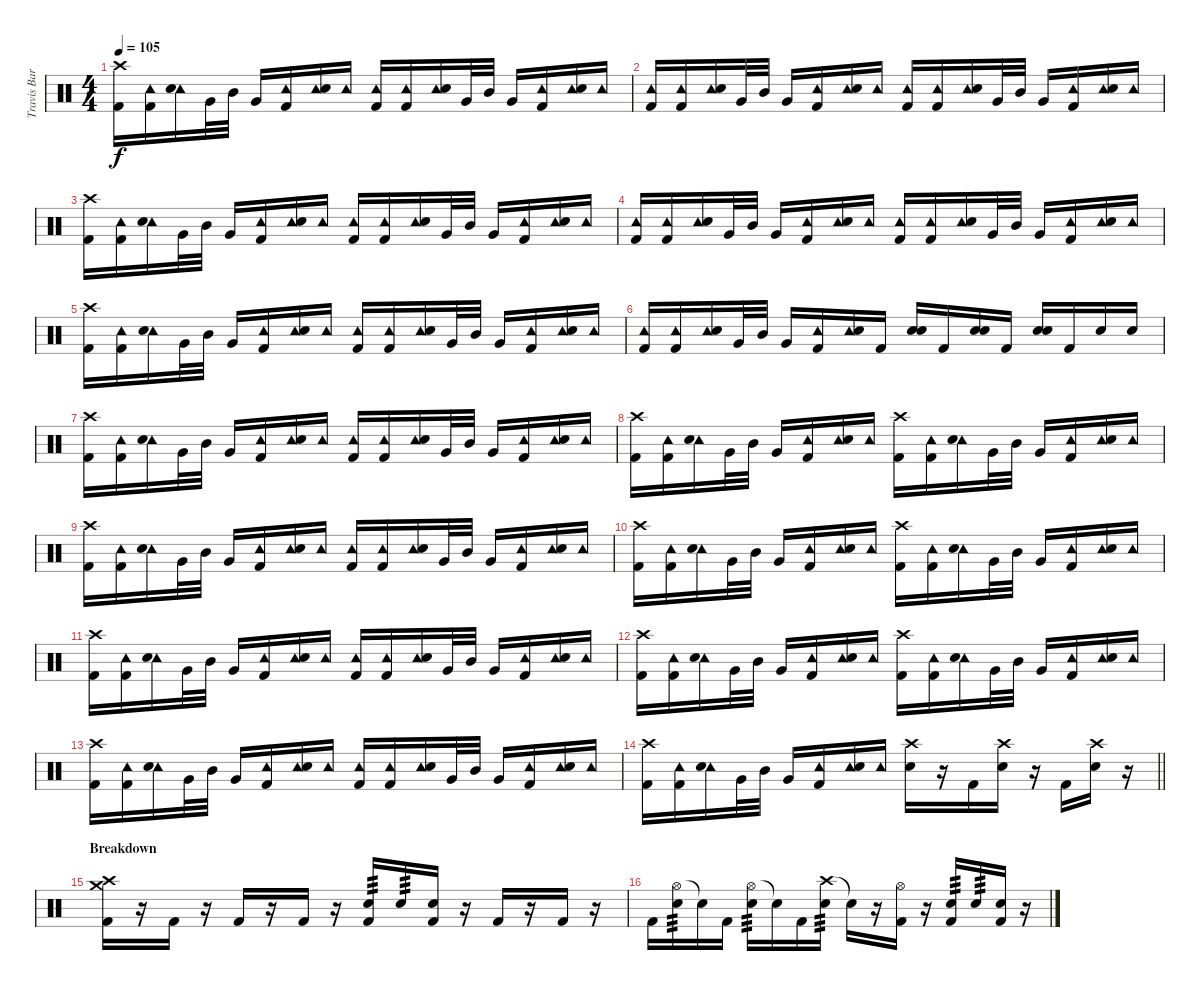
\track ("Travis Barker" "Travis Bar") {instrument percussion}
\staff {score}
\articulation defaults
\ts (4 4)
\tempo 105
\clef neutral
\ks c
("Crash high (hit)" "Kick (hit) 2").16{dy f} ("Tambourine (hit)" "Kick (hit) 2").16 ("Tambourine (hit)" "Electric Snare (hit)").16 "Very Low Tom (hit)".32 "Mid Tom (hit)".32 "Very Low Tom (hit)".16 ("Tambourine (hit)" "Kick (hit) 2").16 ("Tambourine (hit)" "Electric Snare (hit)").16 "Tambourine (hit)".16 ("Tambourine (hit)" "Kick (hit) 2").16 ("Tambourine (hit)" "Kick (hit) 2").16 ("Tambourine (hit)" "Electric Snare (hit)").16 "Very Low Tom (hit)".32 "Mid Tom (hit)".32 "Very Low Tom (hit)".16 ("Tambourine (hit)" "Kick (hit) 2").16 ("Tambourine (hit)" "Electric Snare (hit)").16 "Tambourine (hit)".16 |
("Tambourine (hit)" "Kick (hit) 2").16 ("Tambourine (hit)" "Kick (hit) 2").16 ("Tambourine (hit)" "Electric Snare (hit)").16 "Very Low Tom (hit)".32 "Mid Tom (hit)".32 "Very Low Tom (hit)".16 ("Tambourine (hit)" "Kick (hit) 2").16 ("Tambourine (hit)" "Electric Snare (hit)").16 "Tambourine (hit)".16 ("Tambourine (hit)" "Kick (hit) 2").16 ("Tambourine (hit)" "Kick (hit) 2").16 ("Tambourine (hit)" "Electric Snare (hit)").16 "Very Low Tom (hit)".32 "Mid Tom (hit)".32 "Very Low Tom (hit)".16 ("Tambourine (hit)" "Kick (hit) 2").16 ("Tambourine (hit)" "Electric Snare (hit)").16 "Tambourine (hit)".16 |
("Crash high (hit)" "Kick (hit) 2").16 ("Tambourine (hit)" "Kick (hit) 2").16 ("Tambourine (hit)" "Electric Snare (hit)").16 "Very Low Tom (hit)".32 "Mid Tom (hit)".32 "Very Low Tom (hit)".16 ("Tambourine (hit)" "Kick (hit) 2").16 ("Tambourine (hit)" "Electric Snare (hit)").16 "Tambourine (hit)".16 ("Tambourine (hit)" "Kick (hit) 2").16 ("Tambourine (hit)" "Kick (hit) 2").16 ("Tambourine (hit)" "Electric Snare (hit)").16 "Very Low Tom (hit)".32 "Mid Tom (hit)".32 "Very Low Tom (hit)".16 ("Tambourine (hit)" "Kick (hit) 2").16 ("Tambourine (hit)" "Electric Snare (hit)").16 "Tambourine (hit)".16 |
("Tambourine (hit)" "Kick (hit) 2").16 ("Tambourine (hit)" "Kick (hit) 2").16 ("Tambourine (hit)" "Electric Snare (hit)").16 "Very Low Tom (hit)".32 "Mid Tom (hit)".32 "Very Low Tom (hit)".16 ("Tambourine (hit)" "Kick (hit) 2").16 ("Tambourine (hit)" "Electric Snare (hit)").16 "Tambourine (hit)".16 ("Tambourine (hit)" "Kick (hit) 2").16 ("Tambourine (hit)" "Kick (hit) 2").16 ("Tambourine (hit)" "Electric Snare (hit)").16 "Very Low Tom (hit)".32 "Mid Tom (hit)".32 "Very Low Tom (hit)".16 ("Tambourine (hit)" "Kick (hit) 2").16 ("Tambourine (hit)" "Electric Snare (hit)").16 "Tambourine (hit)".16 |
("Crash high (hit)" "Kick (hit) 2").16 ("Tambourine (hit)" "Kick (hit) 2").16 ("Tambourine (hit)" "Electric Snare (hit)").16 "Very Low Tom (hit)".32 "Mid Tom (hit)".32 "Very Low Tom (hit)".16 ("Tambourine (hit)" "Kick (hit) 2").16 ("Tambourine (hit)" "Electric Snare (hit)").16 "Tambourine (hit)".16 ("Tambourine (hit)" "Kick (hit) 2").16 ("Tambourine (hit)" "Kick (hit) 2").16 ("Tambourine (hit)" "Electric Snare (hit)").16 "Very Low Tom (hit)".32 "Mid Tom (hit)".32 "Very Low Tom (hit)".16 ("Tambourine (hit)" "Kick (hit) 2").16 ("Tambourine (hit)" "Electric Snare (hit)").16 "Tambourine (hit)".16 |
("Tambourine (hit)" "Kick (hit) 2").16 ("Tambourine (hit)" "Kick (hit) 2").16 ("Tambourine (hit)" "Electric Snare (hit)").16 "Very Low Tom (hit)".32 "Mid Tom (hit)".32 "Very Low Tom (hit)".16 ("Tambourine (hit)" "Kick (hit) 2").16 ("Tambourine (hit)" "Electric Snare (hit)").16 "Kick (hit) 2".16 ("Electric Snare (hit)" "Electric Snare (hit)").16{bd 60} "Kick (hit) 2".16 ("Electric Snare (hit)" "Electric Snare (hit)").16{bd 60} "Kick (hit) 2".16 ("Electric Snare (hit)" "Electric Snare (hit)").16{bd 60} "Kick (hit) 2".16 "Electric Snare (hit)".16 "Electric Snare (hit)".16 |
("Crash high (hit)" "Kick (hit) 2").16 ("Tambourine (hit)" "Kick (hit) 2").16 ("Tambourine (hit)" "Electric Snare (hit)").16 "Very Low Tom (hit)".32 "Mid Tom (hit)".32 "Very Low Tom (hit)".16 ("Tambourine (hit)" "Kick (hit) 2").16 ("Tambourine (hit)" "Electric Snare (hit)").16 "Tambourine (hit)".16 ("Tambourine (hit)" "Kick (hit) 2").16 ("Tambourine (hit)" "Kick (hit) 2").16 ("Tambourine (hit)" "Electric Snare (hit)").16 "Very Low Tom (hit)".32 "Mid Tom (hit)".32 "Very Low Tom (hit)".16 ("Tambourine (hit)" "Kick (hit) 2").16 ("Tambourine (hit)" "Electric Snare (hit)").16 "Tambourine (hit)".16 |
("Crash high (hit)" "Kick (hit) 2").16 ("Tambourine (hit)" "Kick (hit) 2").16 ("Tambourine (hit)" "Electric Snare (hit)").16 "Very Low Tom (hit)".32 "Mid Tom (hit)".32 "Very Low Tom (hit)".16 ("Tambourine (hit)" "Kick (hit) 2").16 ("Tambourine (hit)" "Electric Snare (hit)").16 "Tambourine (hit)".16 ("Crash high (hit)" "Kick (hit) 2").16 ("Tambourine (hit)" "Kick (hit) 2").16 ("Tambourine (hit)" "Electric Snare (hit)").16 "Very Low Tom (hit)".32 "Mid Tom (hit)".32 "Very Low Tom (hit)".16 ("Tambourine (hit)" "Kick (hit) 2").16 ("Tambourine (hit)" "Electric Snare (hit)").16 "Tambourine (hit)".16 |
("Crash high (hit)" "Kick (hit) 2").16 ("Tambourine (hit)" "Kick (hit) 2").16 ("Tambourine (hit)" "Electric Snare (hit)").16 "Very Low Tom (hit)".32 "Mid Tom (hit)".32 "Very Low Tom (hit)".16 ("Tambourine (hit)" "Kick (hit) 2").16 ("Tambourine (hit)" "Electric Snare (hit)").16 "Tambourine (hit)".16 ("Tambourine (hit)" "Kick (hit) 2").16 ("Tambourine (hit)" "Kick (hit) 2").16 ("Tambourine (hit)" "Electric Snare (hit)").16 "Very Low Tom (hit)".32 "Mid Tom (hit)".32 "Very Low Tom (hit)".16 ("Tambourine (hit)" "Kick (hit) 2").16 ("Tambourine (hit)" "Electric Snare (hit)").16 "Tambourine (hit)".16 |
("Crash high (hit)" "Kick (hit) 2").16 ("Tambourine (hit)" "Kick (hit) 2").16 ("Tambourine (hit)" "Electric Snare (hit)").16 "Very Low Tom (hit)".32 "Mid Tom (hit)".32 "Very Low Tom (hit)".16 ("Tambourine (hit)" "Kick (hit) 2").16 ("Tambourine (hit)" "Electric Snare (hit)").16 "Tambourine (hit)".16 ("Crash high (hit)" "Kick (hit) 2").16 ("Tambourine (hit)" "Kick (hit) 2").16 ("Tambourine (hit)" "Electric Snare (hit)").16 "Very Low Tom (hit)".32 "Mid Tom (hit)".32 "Very Low Tom (hit)".16 ("Tambourine (hit)" "Kick (hit) 2").16 ("Tambourine (hit)" "Electric Snare (hit)").16 "Tambourine (hit)".16 |
("Crash high (hit)" "Kick (hit) 2").16 ("Tambourine (hit)" "Kick (hit) 2").16 ("Tambourine (hit)" "Electric Snare (hit)").16 "Very Low Tom (hit)".32 "Mid Tom (hit)".32 "Very Low Tom (hit)".16 ("Tambourine (hit)" "Kick (hit) 2").16 ("Tambourine (hit)" "Electric Snare (hit)").16 "Tambourine (hit)".16 ("Tambourine (hit)" "Kick (hit) 2").16 ("Tambourine (hit)" "Kick (hit) 2").16 ("Tambourine (hit)" "Electric Snare (hit)").16 "Very Low Tom (hit)".32 "Mid Tom (hit)".32 "Very Low Tom (hit)".16 ("Tambourine (hit)" "Kick (hit) 2").16 ("Tambourine (hit)" "Electric Snare (hit)").16 "Tambourine (hit)".16 |
("Crash high (hit)" "Kick (hit) 2").16 ("Tambourine (hit)" "Kick (hit) 2").16 ("Tambourine (hit)" "Electric Snare (hit)").16 "Very Low Tom (hit)".32 "Mid Tom (hit)".32 "Very Low Tom (hit)".16 ("Tambourine (hit)" "Kick (hit) 2").16 ("Tambourine (hit)" "Electric Snare (hit)").16 "Tambourine (hit)".16 ("Crash high (hit)" "Kick (hit) 2").16 ("Tambourine (hit)" "Kick (hit) 2").16 ("Tambourine (hit)" "Electric Snare (hit)").16 "Very Low Tom (hit)".32 "Mid Tom (hit)".32 "Very Low Tom (hit)".16 ("Tambourine (hit)" "Kick (hit) 2").16 ("Tambourine (hit)" "Electric Snare (hit)").16 "Tambourine (hit)".16 |
("Crash high (hit)" "Kick (hit) 2").16 ("Tambourine (hit)" "Kick (hit) 2").16 ("Tambourine (hit)" "Electric Snare (hit)").16 "Very Low Tom (hit)".32 "Mid Tom (hit)".32 "Very Low Tom (hit)".16 ("Tambourine (hit)" "Kick (hit) 2").16 ("Tambourine (hit)" "Electric Snare (hit)").16 "Tambourine (hit)".16 ("Tambourine (hit)" "Kick (hit) 2").16 ("Tambourine (hit)" "Kick (hit) 2").16 ("Tambourine (hit)" "Electric Snare (hit)").16 "Very Low Tom (hit)".32 "Mid Tom (hit)".32 "Very Low Tom (hit)".16 ("Tambourine (hit)" "Kick (hit) 2").16 ("Tambourine (hit)" "Electric Snare (hit)").16 "Tambourine (hit)".16 |
\barLineRight lightlight
("Crash high (hit)" "Kick (hit) 2").16 ("Tambourine (hit)" "Kick (hit) 2").16 ("Tambourine (hit)" "Electric Snare (hit)").16 "Very Low Tom (hit)".32 "Mid Tom (hit)".32 "Very Low Tom (hit)".16 ("Tambourine (hit)" "Kick (hit) 2").16 ("Tambourine (hit)" "Electric Snare (hit)").16 "Tambourine (hit)".16 ("Crash high (hit)" "Electric Snare (hit)").16 r.16 "Kick (hit) 2".16 ("Crash high (hit)" "Electric Snare (hit)").16 r.16 "Kick (hit) 2".16 ("Crash high (hit)" "Electric Snare (hit)").16 r.16 |
\section ("" "Breakdown")
("Crash medium (hit)" "Crash high (hit)" "Kick (hit) 2").16 r.16 "Kick (hit) 2".16 r.16 "Kick (hit) 2".16 r.16 "Kick (hit) 2".16 r.16 ("Electric Snare (hit)" "Kick (hit) 2").16{tp 3} "Electric Snare (hit)".16{tp 3} ("Electric Snare (hit)" "Kick (hit) 2").16 r.16 "Kick (hit) 2".16 r.16 "Kick (hit) 2".16 r.16 |
"Kick (hit) 2".16 ("Hi-Hat (open)" "Electric Snare (hit)").16{tp 3} "Snare (hit)"{t}.16 "Kick (hit) 2".16 ("Hi-Hat (open)" "Electric Snare (hit)").16{tp 3} "Snare (hit)"{t}.16 "Kick (hit) 2".16 ("Crash high (hit)" "Electric Snare (hit)").16{tp 3} "Snare (hit)"{t}.16 r.16 ("Hi-Hat (open)" "Kick (hit) 2").16 r.16 ("Electric Snare (hit)" "Kick (hit) 2").16{tp 3} "Electric Snare (hit)".16{tp 3} ("Electric Snare (hit)" "Kick (hit) 2").16 r.16
